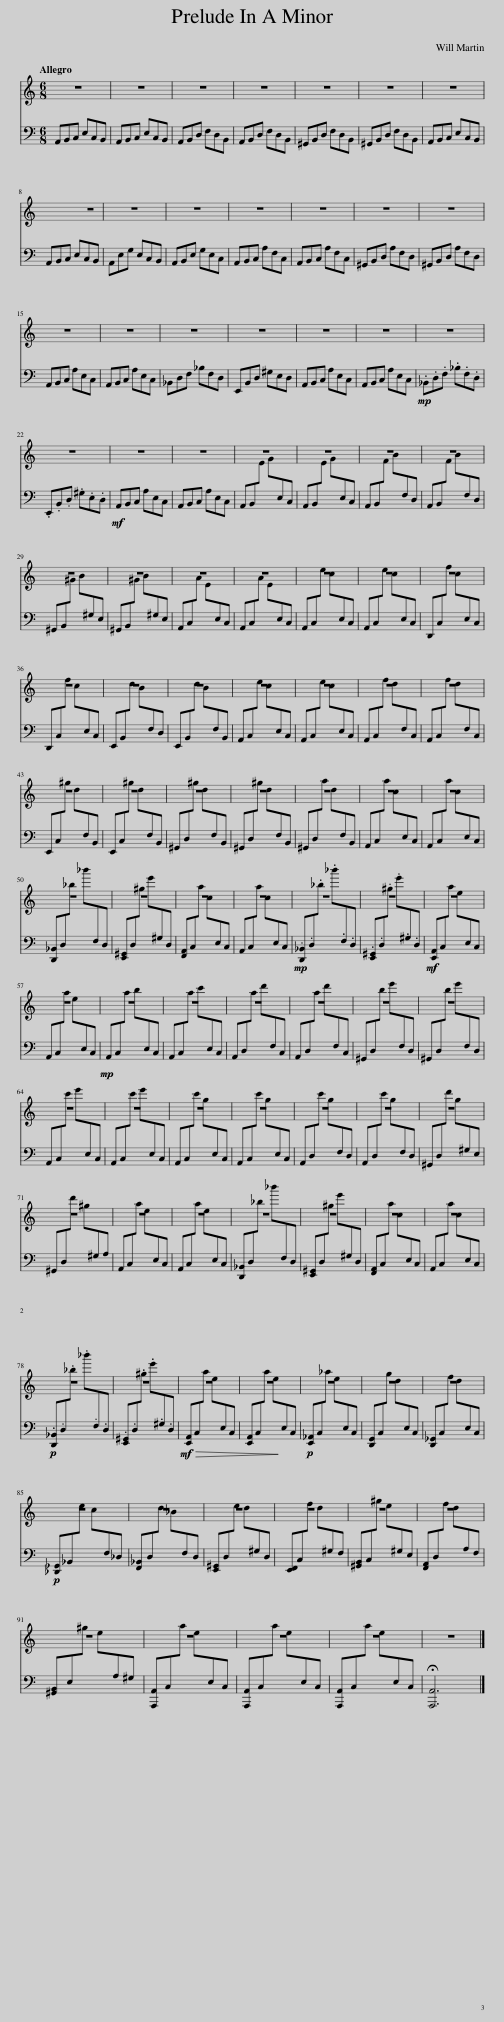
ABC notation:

X:1
%%score { 1 | 2 }
L:1/8
Q:1/4=210
M:6/8
I:linebreak $
K:C
V:1 treble
V:2 bass
V:1
 z6 | z6 | z6 | z6 | z6 | %5
 z6 | z6 |$ z6 | z6 | z6 | %10
 z6 | z6 | z6 | z6 |$ z6 | %15
 z6 | z6 | z6 | z6 | z6 | %20
 z6 |$ z6 | z6 | z6 | z6 | %25
 z6 | z6 | z6 |$ z6 | z6 | %30
 z6 | z6 | z6 | z6 | z6 |$ %35
 z6 | z6 | z6 | z6 | z6 | %40
 z6 | z6 |$ z6 | z6 | z6 | %45
 z6 | z6 | z6 | z6 |$ z6 | %50
 z6 | z6 | z6 | z6 | z6 | %55
 z6 |$ z6 | z6 | z6 | z6 | %60
 z6 | z6 | z6 |$ z6 | z6 | %65
 z6 | z6 | z6 | z6 | z6 |$ %70
 z6 | z6 | z6 | z6 | z6 | %75
 z6 | z6 |$ z6 | z6 | z6 | %80
 z6 | z6 | z6 | z6 |$ z6 | %85
 z6 | z6 | z6 | z6 | z6 |$ %90
 z6 | z6 | z6 | z6[Q:1/4=160] |[Q:1/4=80] z6 |] %95
V:2
 A,,B,,C, E,C,B,, | A,,B,,C, E,C,B,, | A,,B,,D, F,D,B,, | A,,B,,D, F,D,B,, | ^G,,B,,D, F,D,B,, | %5
 ^G,,B,,D, F,D,B,, | A,,B,,C, E,C,B,, |$ A,,B,,C, E,C,B,, | A,,E,G, E,C,B,, | A,,B,,E, G,E,C, | %10
 A,,B,,C, A,F,C, | A,,B,,C, A,F,C, | ^G,,B,,D, A,F,D, | ^G,,B,,D, A,F,D, |$ A,,B,,C, A,E,C, | %15
 A,,B,,C, A,E,C, | _B,,D,F, _B,F,D, | E,,B,,D, ^G,E,D, | A,,B,,C, A,E,C, | A,,B,,C, A,E,C, | %20
!mp! ._B,,.D,.F, ._B,.F,.D, |$ .E,,.B,,.D, .^G,.E,.D, |!mf! A,,B,,C, A,E,C, | A,,B,,C, A,E,C, | A,,B,,[I:staff -1]E G[I:staff +1]E,C, | %25
 A,,B,,[I:staff -1]E G[I:staff +1]E,C, | A,,B,,[I:staff -1]F B[I:staff +1]F,D, | A,,B,,[I:staff -1]F B[I:staff +1]F,D, |$ ^G,,B,,[I:staff -1]^G B[I:staff +1]^G,E, | ^G,,B,,[I:staff -1]^G B[I:staff +1]^G,E, | %30
 A,,C,[I:staff -1]A E[I:staff +1]E,C, | A,,C,[I:staff -1]A E[I:staff +1]E,C, | A,,C,[I:staff -1]e c[I:staff +1]E,C, | A,,C,[I:staff -1]e c[I:staff +1]E,C, | D,,C,[I:staff -1]f c[I:staff +1]E,C, |$ %35
 D,,C,[I:staff -1]f c[I:staff +1]E,C, | E,,B,,[I:staff -1]d B[I:staff +1]F,D, | E,,B,,[I:staff -1]d B[I:staff +1]F,B,, | A,,C,[I:staff -1]e c[I:staff +1]E,C, | A,,C,[I:staff -1]e c[I:staff +1]E,C, | %40
 A,,C,[I:staff -1]f d[I:staff +1]F,C, | A,,C,[I:staff -1]f d[I:staff +1]F,C, |$ E,,C,[I:staff -1]^g d[I:staff +1]F,B,, | E,,C,[I:staff -1]^g d[I:staff +1]F,B,, | ^G,,D,[I:staff -1]^g d[I:staff +1]F,B,, | %45
 ^G,,D,[I:staff -1]^g d[I:staff +1]F,B,, | ^G,,D,[I:staff -1]a d[I:staff +1]F,B,, | A,,C,[I:staff -1]a c[I:staff +1]E,C, | A,,C,[I:staff -1]a c[I:staff +1]E,C, |$ [D,,_B,,]D,[I:staff -1]_b _b'[I:staff +1]F,D, | %50
 [E,,^G,,]D,[I:staff -1]^g e'[I:staff +1]^G,D, | [F,,A,,]C,[I:staff -1]a c[I:staff +1]E,C, | A,,C,[I:staff -1]a c[I:staff +1]E,C, |!mp! .[D,,_B,,].D,[I:staff -1]._b ._b'[I:staff +1].F,.D, | .[E,,^G,,].D,[I:staff -1].^g .e'[I:staff +1].^G,.D, | %55
!mf! [E,,A,,]C,[I:staff -1]a e[I:staff +1]E,C, |$ A,,C,[I:staff -1]a e[I:staff +1]E,C, |!mp! A,,C,[I:staff -1]a b[I:staff +1]E,C, | A,,C,[I:staff -1]a c'[I:staff +1]E,C, | A,,D,[I:staff -1]a d'[I:staff +1]F,C, | %60
 A,,D,[I:staff -1]a d'[I:staff +1]F,C, | ^G,,D,[I:staff -1]b e'[I:staff +1]F,D, | ^G,,D,[I:staff -1]b e'[I:staff +1]F,D, |$ A,,C,[I:staff -1]c' e'[I:staff +1]E,C, | A,,C,[I:staff -1]c' e'[I:staff +1]E,C, | %65
 A,,C,[I:staff -1]c' g[I:staff +1]E,C, | A,,C,[I:staff -1]c' g[I:staff +1]E,C, | A,,D,[I:staff -1]c' g[I:staff +1]F,D, | A,,D,[I:staff -1]c' g[I:staff +1]F,D, | ^G,,D,[I:staff -1]d' g[I:staff +1]^G,E, |$ %70
 ^G,,D,[I:staff -1]d' ^g[I:staff +1]^G,A, | A,,C,[I:staff -1]a e[I:staff +1]E,C, | A,,C,[I:staff -1]a e[I:staff +1]E,C, | [D,,_B,,]D,[I:staff -1]_b _b'[I:staff +1]F,D, | [E,,^G,,]D,[I:staff -1]^g e'[I:staff +1]^G,D, | %75
 [F,,A,,]C,[I:staff -1]a c[I:staff +1]E,C, | A,,C,[I:staff -1]a c[I:staff +1]E,C, |$!p!!mp! .[D,,_B,,].D,[I:staff -1]._b ._b'[I:staff +1].F,.D, | .[E,,^G,,].D,[I:staff -1].^g .e'[I:staff +1].^G,.D, |!mf!!>(! [E,,A,,]C,[I:staff -1]a e[I:staff +1]E,C, | %80
 [E,,A,,]C,[I:staff -1]a e[I:staff +1]E,C, |!p! [E,,_A,,]!>)!C,[I:staff -1]_a e[I:staff +1]E,C, | [D,,G,,]C,[I:staff -1]g d[I:staff +1]E,C, | [D,,_G,,]C,[I:staff -1]f d[I:staff +1]E,C, |$!p! [_D,,_G,,]_B,,[I:staff -1]e c[I:staff +1]F,_D, | %85
!mp! [F,,_B,,]D,[I:staff -1]d _B[I:staff +1]F,D, |!mf! [E,,^G,,]D,[I:staff -1]e d[I:staff +1]^G,D, | [E,,F,,]C,[I:staff -1]f d[I:staff +1]^G,F, |!f! [^G,,B,,]C,[I:staff -1]^g e[I:staff +1]^G,E, | [F,,A,,]D,[I:staff -1]f d[I:staff +1]A,F, |$ %90
!ff! [^G,,B,,]E,[I:staff -1]^g e[I:staff +1]A,^G, | [A,,,A,,]C,[I:staff -1]a e[I:staff +1]E,C, | [A,,,A,,]C,[I:staff -1]a e[I:staff +1]E,C, | [A,,,A,,]C,[I:staff -1]a e[I:staff +1]E,C, | !fermata![A,,,A,,]6 |] %95
